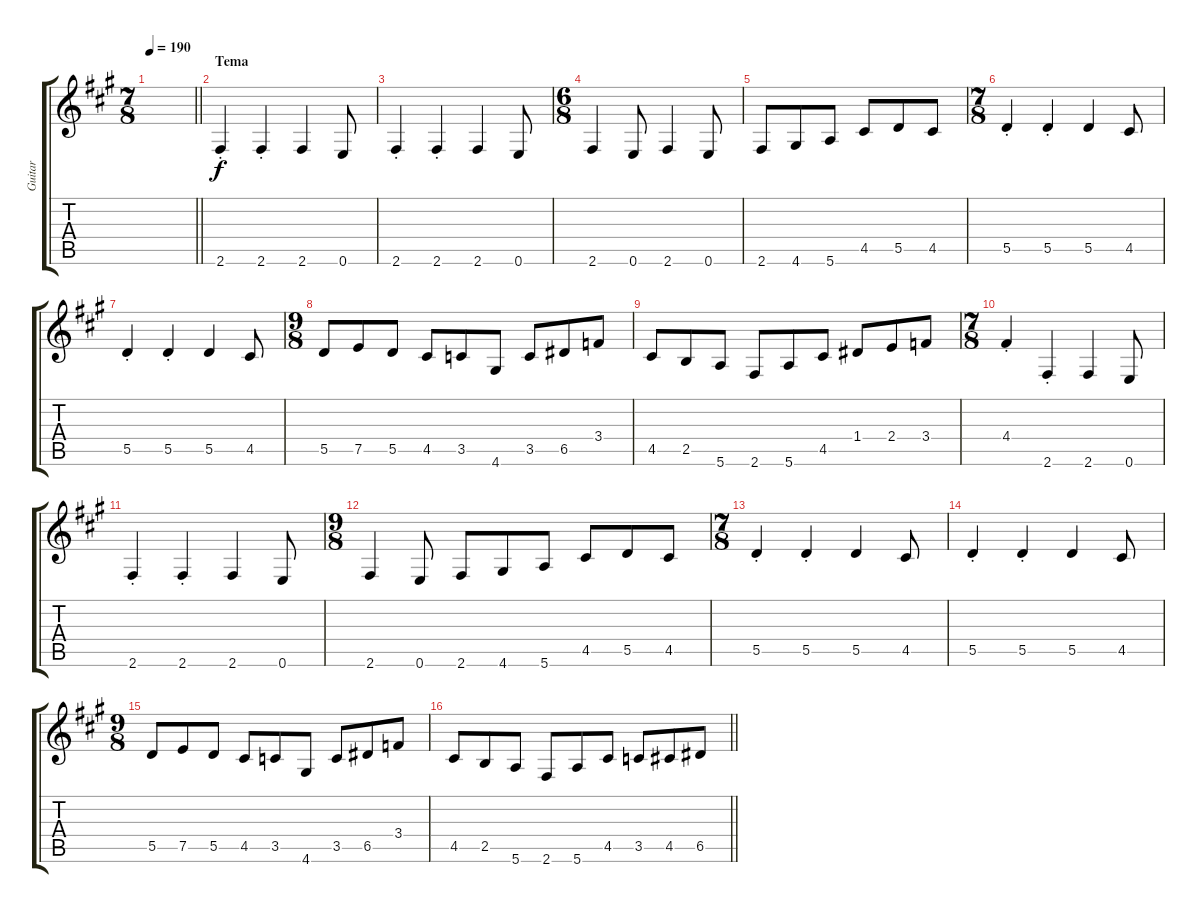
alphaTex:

\track ("Guitar" "Guitar") {instrument overdrivenguitar}
\staff {score tabs}
\tuning (E4 B3 G3 D3 A2 E2) {hide}
\ts (7 8)
\section ("" "")
\tempo 190
\clef g2
\barLineRight lightlight
\ks f#minor
|
\section ("" "Tema")
2.6{st}.4 2.6{st}.4 2.6.4 0.6.8 |
2.6{st}.4 2.6{st}.4 2.6.4 0.6.8 |
\ts (6 8)
2.6.4 0.6.8 2.6.4 0.6.8 |
2.6.8 4.6.8 5.6.8 4.5.8 5.5.8 4.5.8 |
\ts (7 8)
5.5{st}.4 5.5{st}.4 5.5.4 4.5.8 |
5.5{st}.4 5.5{st}.4 5.5.4 4.5.8 |
\ts (9 8)
5.5.8 7.5.8 5.5.8 4.5.8 3.5.8 4.6.8 3.5.8 6.5.8 3.4.8 |
4.5.8 2.5.8 5.6.8 2.6.8 5.6.8 4.5.8 1.4.8 2.4.8 3.4.8 |
\ts (7 8)
4.4{st}.4 2.6{st}.4 2.6.4 0.6.8 |
2.6{st}.4 2.6{st}.4 2.6.4 0.6.8 |
\ts (9 8)
2.6.4 0.6.8 2.6.8 4.6.8 5.6.8 4.5.8 5.5.8 4.5.8 |
\ts (7 8)
5.5{st}.4 5.5{st}.4 5.5.4 4.5.8 |
5.5{st}.4 5.5{st}.4 5.5.4 4.5.8 |
\ts (9 8)
5.5.8 7.5.8 5.5.8 4.5.8 3.5.8 4.6.8 3.5.8 6.5.8 3.4.8 |
\barLineRight lightlight
4.5.8 2.5.8 5.6.8 2.6.8 5.6.8 4.5.8 3.5.8 4.5.8 6.5.8
